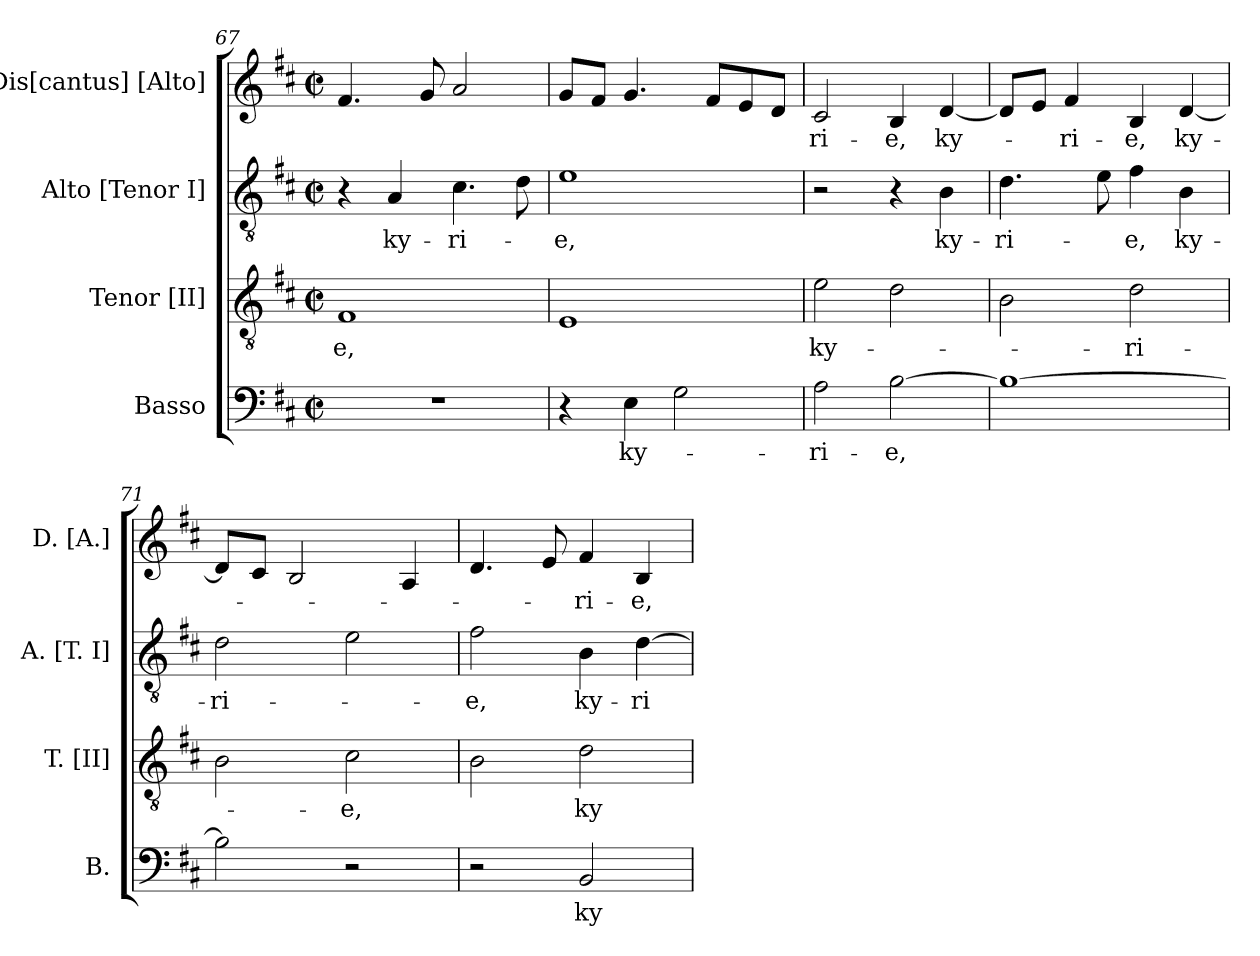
**kern	**text	**kern	**text	**kern	**text	**kern	**text
*part4	*part4	*part3	*part3	*part2	*part2	*part1	*part1
*staff4	*staff4	*staff3	*staff3	*staff2	*staff2	*staff1	*staff1
*I"Basso	*	*I"Tenor [II]	*	*I"Alto [Tenor I]	*	*I"Dis[cantus] [Alto]	*
*I'B.	*	*I'T. [II]	*	*I'A. [T. I]	*	*I'D. [A.]	*
*clefF4	*	*clefGv2	*	*clefGv2	*	*clefG2	*
*	*	*ITrd7c12	*	*ITrd7c12	*	*	*
*k[f#c#]	*	*k[f#c#]	*	*k[f#c#]	*	*k[f#c#]	*
*D:	*	*D:	*	*D:	*	*D:	*
*M2/2	*	*M2/2	*	*M2/2	*	*M2/2	*
*met(c|)	*	*met(c|)	*	*met(c|)	*	*met(c|)	*
=67	=67	=67	=67	=67	=67	=67	=67
!	!	!	!LO:LY:b:color=#000000	!	!	!	!
1r	.	1FF#i	-e,	4r	.	4.f#i/	.
!	!	!	!	!	!LO:LY:b:color=#000000	!	!
.	.	.	.	4AAi/	ky-	.	.
.	.	.	.	.	.	8gi/	.
!	!	!	!	!	!LO:LY:b:color=#000000	!	!
.	.	.	.	4.C#i\	-ri-	2ai/	.
.	.	.	.	8Di\	.	.	.
=68	=68	=68	=68	=68	=68	=68	=68
!	!	!	!	!	!LO:LY:b:color=#000000	!	!
4r	.	1EEi	.	1Ei	-e,	8gi/L	.
.	.	.	.	.	.	8f#i/J	.
!	!LO:LY:b:color=#000000	!	!	!	!	!	!
4Ei\	ky-	.	.	.	.	4.gi/	.
2Gi\	.	.	.	.	.	.	.
.	.	.	.	.	.	8f#i/L	.
.	.	.	.	.	.	8ei/	.
.	.	.	.	.	.	8di/J	.
!!LO:LB:g=z
=69	=69	=69	=69	=69	=69	=69	=69
!	!LO:LY:b:color=#000000	!	!	!	!	!	!
!	!	!	!LO:LY:b:color=#000000	!	!	!	!
!	!	!	!	!	!	!	!LO:LY:b:color=#000000
2Ai\	-ri-	2Ei\	ky-	2r	.	2c#i/	-ri-
!	!LO:LY:b:color=#000000	!	!	!	!	!	!
!	!	!	!	!	!	!	!LO:LY:b:color=#000000
[>2Bi\	-e,	2Di\	.	4r	.	4Bi/	-e,
!	!	!	!	!	!LO:LY:b:color=#000000	!	!
!	!	!	!	!	!	!	!LO:LY:b:color=#000000
.	.	.	.	4BBi\	ky-	[<4di/	ky-
=70	=70	=70	=70	=70	=70	=70	=70
!	!	!	!	!	!LO:LY:b:color=#000000	!	!
1Bi_>	.	2BBi\	.	4.Di\	-ri-	8di/L]	.
.	.	.	.	.	.	8ei/J	.
!	!	!	!	!	!	!	!LO:LY:b:color=#000000
.	.	.	.	.	.	4f#i/	-ri-
.	.	.	.	8Ei\	.	.	.
!	!	!	!LO:LY:b:color=#000000	!	!	!	!
!	!	!	!	!	!LO:LY:b:color=#000000	!	!
!	!	!	!	!	!	!	!LO:LY:b:color=#000000
.	.	2Di\	-ri-	4F#i\	-e,	4Bi/	-e,
!	!	!	!	!	!LO:LY:b:color=#000000	!	!
!	!	!	!	!	!	!	!LO:LY:b:color=#000000
.	.	.	.	4BBi\	ky-	[<4di/	ky-
=71	=71	=71	=71	=71	=71	=71	=71
!	!	!	!	!	!LO:LY:b:color=#000000	!	!
2Bi\]	.	2BBi\	.	2Di\	-ri-	8di/L]	.
.	.	.	.	.	.	8c#i/J	.
.	.	.	.	.	.	2Bi/	.
!	!	!	!LO:LY:b:color=#000000	!	!	!	!
2r	.	2C#i\	-e,	2Ei\	.	.	.
.	.	.	.	.	.	4Ai/	.
=72	=72	=72	=72	=72	=72	=72	=72
!	!	!	!	!	!LO:LY:b:color=#000000	!	!
2r	.	2BBi\	.	2F#i\	-e,	4.di/	.
.	.	.	.	.	.	8ei/	.
!	!LO:LY:b:color=#000000	!	!	!	!	!	!
!	!	!	!LO:LY:b:color=#000000	!	!	!	!
!	!	!	!	!	!LO:LY:b:color=#000000	!	!
!	!	!	!	!	!	!	!LO:LY:b:color=#000000
2BBi/	ky-	2Di\	ky-	4BBi\	ky-	4f#i/	-ri-
!	!	!	!	!	!LO:LY:b:color=#000000	!	!
!	!	!	!	!	!	!	!LO:LY:b:color=#000000
.	.	.	.	[>4Di\	-ri-	4Bi/	-e,
=	=	=	=	=	=	=	=
*-	*-	*-	*-	*-	*-	*-	*-
